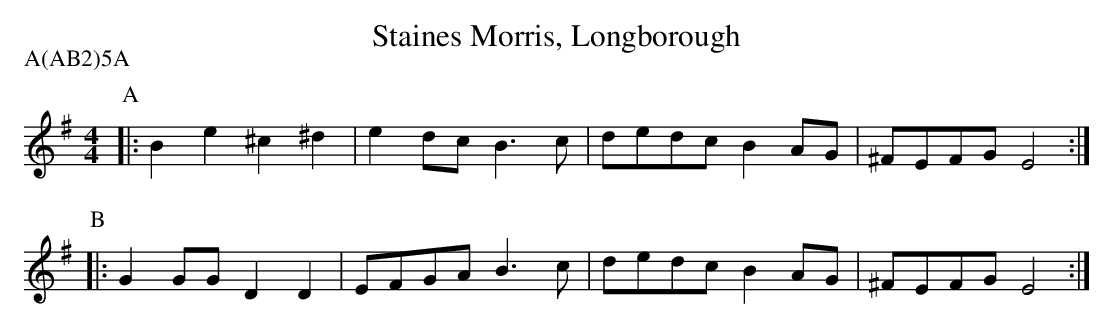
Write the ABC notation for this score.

X:1
T:Staines Morris, Longborough
M:4/4
L:1/8
P:A(AB2)5A
K:Em
P:A
|:B2e2 ^c2^d2|e2dc B3c|dedc B2AG|^FEFG E4:|
P:B
|:G2GG  D2D2 |EFGA B3c|dedc B2AG|^FEFG E4:|
